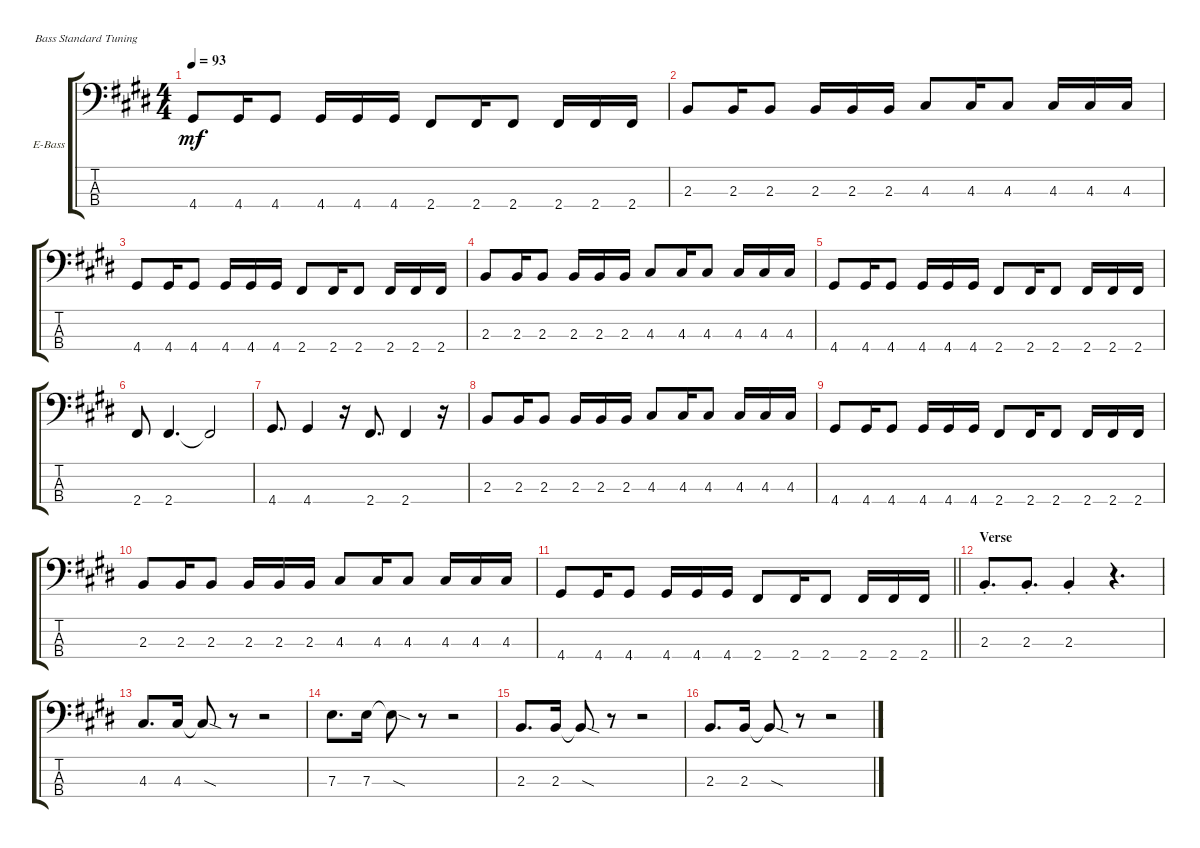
\defaultSystemsLayout 4
\bracketExtendMode groupsimilarinstruments
\firstSystemTrackNameOrientation horizontal
\otherSystemsTrackNameOrientation horizontal
\track ("Electric Bass" "E-Bass") {instrument electricbassfinger}
\staff {score tabs}
\tuning (G2 D2 A1 E1)
\ts (4 4)
\tempo 93
\clef f4
\scale
0.333333
\ks e
4.4.8{dy mf} 4.4.16 4.4.8 4.4.16 4.4.16 4.4.16 2.4.8 2.4.16 2.4.8 2.4.16 2.4.16 2.4.16 |
\scale
0.333333 2.3.8 2.3.16 2.3.8 2.3.16 2.3.16 2.3.16 4.3.8 4.3.16 4.3.8 4.3.16 4.3.16 4.3.16 |
\scale
0.333333 4.4.8 4.4.16 4.4.8 4.4.16 4.4.16 4.4.16 2.4.8 2.4.16 2.4.8 2.4.16 2.4.16 2.4.16 |
\scale
0.333333 2.3.8 2.3.16 2.3.8 2.3.16 2.3.16 2.3.16 4.3.8 4.3.16 4.3.8 4.3.16 4.3.16 4.3.16 |
\scale
0.333333 4.4.8 4.4.16 4.4.8 4.4.16 4.4.16 4.4.16 2.4.8 2.4.16 2.4.8 2.4.16 2.4.16 2.4.16 |
\scale
0.333333 2.4.8 2.4.4{d} 2.4{t}.2 |
\scale
0.333333 4.4.8{d} 4.4.4 r.16 2.4.8{d} 2.4.4 r.16 |
\scale
0.333333 2.3.8 2.3.16 2.3.8 2.3.16 2.3.16 2.3.16 4.3.8 4.3.16 4.3.8 4.3.16 4.3.16 4.3.16 |
\scale
0.333333 4.4.8 4.4.16 4.4.8 4.4.16 4.4.16 4.4.16 2.4.8 2.4.16 2.4.8 2.4.16 2.4.16 2.4.16 |
\scale
0.333333 2.3.8 2.3.16 2.3.8 2.3.16 2.3.16 2.3.16 4.3.8 4.3.16 4.3.8 4.3.16 4.3.16 4.3.16 |
\scale
0.333333
\barLineRight lightlight
4.4.8 4.4.16 4.4.8 4.4.16 4.4.16 4.4.16 2.4.8 2.4.16 2.4.8 2.4.16 2.4.16 2.4.16 |
\section ("" "Verse")
\scale
0.333333 2.3{st}.8{d} 2.3{st}.8{d} 2.3{st}.4 r.4{d} |
\scale
0.333333 4.3.8{d} 4.3.16 4.3{sod t}.8 r.8 r.2 |
\scale
0.333333 7.3.8{d} 7.3.16 7.3{sod t}.8 r.8 r.2 |
\scale
0.333333 2.3.8{d} 2.3.16 2.3{sod t}.8 r.8 r.2 |
\scale
0.333333 2.3.8{d} 2.3.16 2.3{sod t}.8 r.8 r.2
